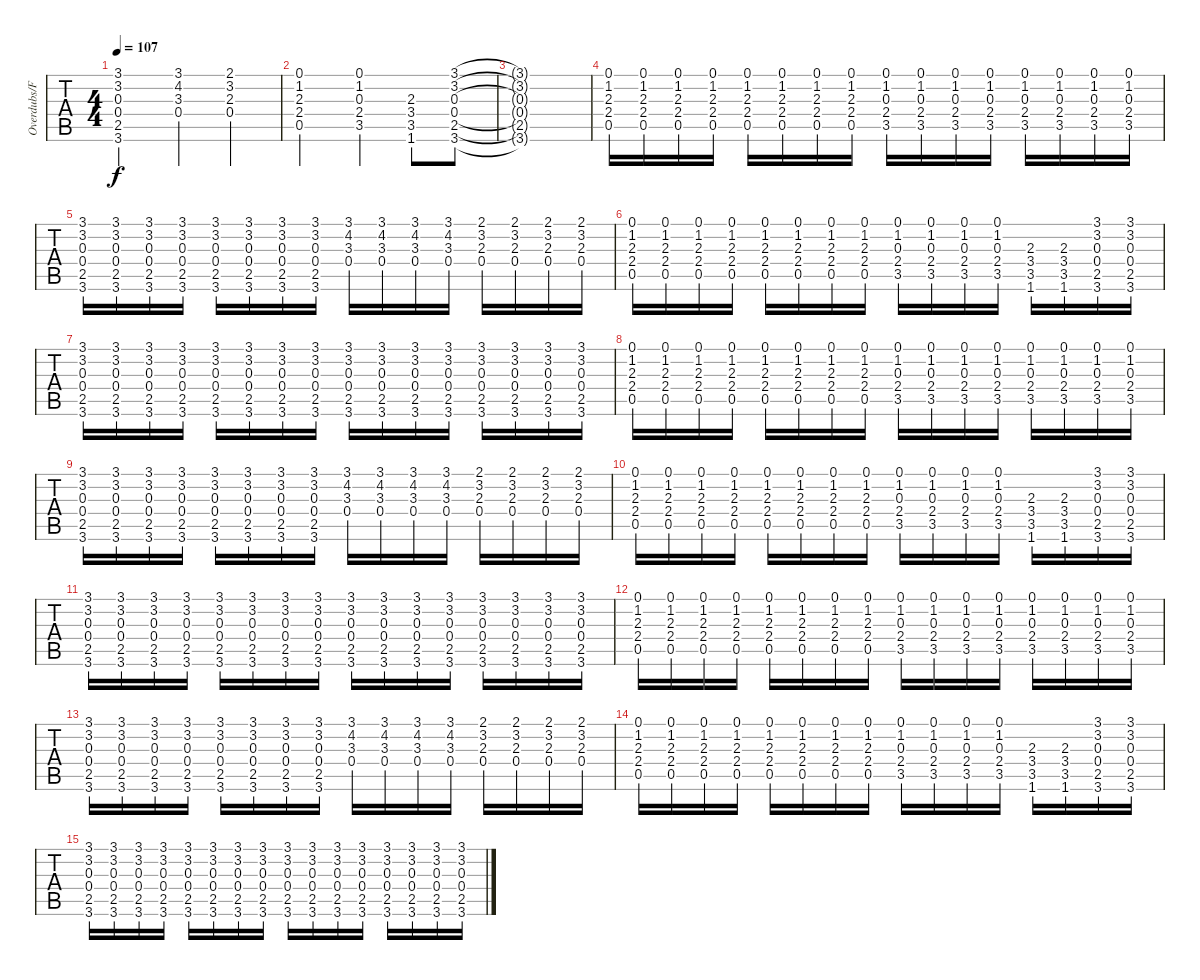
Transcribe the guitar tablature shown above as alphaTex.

\track ("Overdubs/Fills/Acoustic" "Overdubs/F") {instrument acousticguitarsteel}
\staff {tabs}
\tuning (D4 A3 F3 C3 G2 D2) {hide}
\ts (4 4)
\tempo 107
\clef g2
\ks c
(3.1 3.2 0.3 0.4 2.5 3.6).2{dy f} (3.1 4.2 3.3 0.4).4 (2.1 3.2 2.3 0.4).4 |
(0.1 1.2 2.3 2.4 0.5).2 (0.1 1.2 0.3 2.4 3.5).4 (2.3 3.4 3.5 1.6).8 (3.1 3.2 0.3 0.4 2.5 3.6).8 |
(3.1{t} 3.2{t} 0.3{t} 0.4{t} 2.5{t} 3.6{t}).1 |
(0.1 1.2 2.3 2.4 0.5).16{instrument overdrivenguitar} (0.1 1.2 2.3 2.4 0.5).16 (0.1 1.2 2.3 2.4 0.5).16 (0.1 1.2 2.3 2.4 0.5).16 (0.1 1.2 2.3 2.4 0.5).16 (0.1 1.2 2.3 2.4 0.5).16 (0.1 1.2 2.3 2.4 0.5).16 (0.1 1.2 2.3 2.4 0.5).16 (0.1 1.2 0.3 2.4 3.5).16 (0.1 1.2 0.3 2.4 3.5).16 (0.1 1.2 0.3 2.4 3.5).16 (0.1 1.2 0.3 2.4 3.5).16 (0.1 1.2 0.3 2.4 3.5).16 (0.1 1.2 0.3 2.4 3.5).16 (0.1 1.2 0.3 2.4 3.5).16 (0.1 1.2 0.3 2.4 3.5).16 |
(3.1 3.2 0.3 0.4 2.5 3.6).16 (3.1 3.2 0.3 0.4 2.5 3.6).16 (3.1 3.2 0.3 0.4 2.5 3.6).16 (3.1 3.2 0.3 0.4 2.5 3.6).16 (3.1 3.2 0.3 0.4 2.5 3.6).16 (3.1 3.2 0.3 0.4 2.5 3.6).16 (3.1 3.2 0.3 0.4 2.5 3.6).16 (3.1 3.2 0.3 0.4 2.5 3.6).16 (3.1 4.2 3.3 0.4).16 (3.1 4.2 3.3 0.4).16 (3.1 4.2 3.3 0.4).16 (3.1 4.2 3.3 0.4).16 (2.1 3.2 2.3 0.4).16 (2.1 3.2 2.3 0.4).16 (2.1 3.2 2.3 0.4).16 (2.1 3.2 2.3 0.4).16 |
(0.1 1.2 2.3 2.4 0.5).16 (0.1 1.2 2.3 2.4 0.5).16 (0.1 1.2 2.3 2.4 0.5).16 (0.1 1.2 2.3 2.4 0.5).16 (0.1 1.2 2.3 2.4 0.5).16 (0.1 1.2 2.3 2.4 0.5).16 (0.1 1.2 2.3 2.4 0.5).16 (0.1 1.2 2.3 2.4 0.5).16 (0.1 1.2 0.3 2.4 3.5).16 (0.1 1.2 0.3 2.4 3.5).16 (0.1 1.2 0.3 2.4 3.5).16 (0.1 1.2 0.3 2.4 3.5).16 (2.3 3.4 3.5 1.6).16 (2.3 3.4 3.5 1.6).16 (3.1 3.2 0.3 0.4 2.5 3.6).16 (3.1 3.2 0.3 0.4 2.5 3.6).16 |
(3.1 3.2 0.3 0.4 2.5 3.6).16 (3.1 3.2 0.3 0.4 2.5 3.6).16 (3.1 3.2 0.3 0.4 2.5 3.6).16 (3.1 3.2 0.3 0.4 2.5 3.6).16 (3.1 3.2 0.3 0.4 2.5 3.6).16 (3.1 3.2 0.3 0.4 2.5 3.6).16 (3.1 3.2 0.3 0.4 2.5 3.6).16 (3.1 3.2 0.3 0.4 2.5 3.6).16 (3.1 3.2 0.3 0.4 2.5 3.6).16 (3.1 3.2 0.3 0.4 2.5 3.6).16 (3.1 3.2 0.3 0.4 2.5 3.6).16 (3.1 3.2 0.3 0.4 2.5 3.6).16 (3.1 3.2 0.3 0.4 2.5 3.6).16 (3.1 3.2 0.3 0.4 2.5 3.6).16 (3.1 3.2 0.3 0.4 2.5 3.6).16 (3.1 3.2 0.3 0.4 2.5 3.6).16 |
(0.1 1.2 2.3 2.4 0.5).16{instrument overdrivenguitar} (0.1 1.2 2.3 2.4 0.5).16 (0.1 1.2 2.3 2.4 0.5).16 (0.1 1.2 2.3 2.4 0.5).16 (0.1 1.2 2.3 2.4 0.5).16 (0.1 1.2 2.3 2.4 0.5).16 (0.1 1.2 2.3 2.4 0.5).16 (0.1 1.2 2.3 2.4 0.5).16 (0.1 1.2 0.3 2.4 3.5).16 (0.1 1.2 0.3 2.4 3.5).16 (0.1 1.2 0.3 2.4 3.5).16 (0.1 1.2 0.3 2.4 3.5).16 (0.1 1.2 0.3 2.4 3.5).16 (0.1 1.2 0.3 2.4 3.5).16 (0.1 1.2 0.3 2.4 3.5).16 (0.1 1.2 0.3 2.4 3.5).16 |
(3.1 3.2 0.3 0.4 2.5 3.6).16 (3.1 3.2 0.3 0.4 2.5 3.6).16 (3.1 3.2 0.3 0.4 2.5 3.6).16 (3.1 3.2 0.3 0.4 2.5 3.6).16 (3.1 3.2 0.3 0.4 2.5 3.6).16 (3.1 3.2 0.3 0.4 2.5 3.6).16 (3.1 3.2 0.3 0.4 2.5 3.6).16 (3.1 3.2 0.3 0.4 2.5 3.6).16 (3.1 4.2 3.3 0.4).16 (3.1 4.2 3.3 0.4).16 (3.1 4.2 3.3 0.4).16 (3.1 4.2 3.3 0.4).16 (2.1 3.2 2.3 0.4).16 (2.1 3.2 2.3 0.4).16 (2.1 3.2 2.3 0.4).16 (2.1 3.2 2.3 0.4).16 |
(0.1 1.2 2.3 2.4 0.5).16 (0.1 1.2 2.3 2.4 0.5).16 (0.1 1.2 2.3 2.4 0.5).16 (0.1 1.2 2.3 2.4 0.5).16 (0.1 1.2 2.3 2.4 0.5).16 (0.1 1.2 2.3 2.4 0.5).16 (0.1 1.2 2.3 2.4 0.5).16 (0.1 1.2 2.3 2.4 0.5).16 (0.1 1.2 0.3 2.4 3.5).16 (0.1 1.2 0.3 2.4 3.5).16 (0.1 1.2 0.3 2.4 3.5).16 (0.1 1.2 0.3 2.4 3.5).16 (2.3 3.4 3.5 1.6).16 (2.3 3.4 3.5 1.6).16 (3.1 3.2 0.3 0.4 2.5 3.6).16 (3.1 3.2 0.3 0.4 2.5 3.6).16 |
(3.1 3.2 0.3 0.4 2.5 3.6).16 (3.1 3.2 0.3 0.4 2.5 3.6).16 (3.1 3.2 0.3 0.4 2.5 3.6).16 (3.1 3.2 0.3 0.4 2.5 3.6).16 (3.1 3.2 0.3 0.4 2.5 3.6).16 (3.1 3.2 0.3 0.4 2.5 3.6).16 (3.1 3.2 0.3 0.4 2.5 3.6).16 (3.1 3.2 0.3 0.4 2.5 3.6).16 (3.1 3.2 0.3 0.4 2.5 3.6).16 (3.1 3.2 0.3 0.4 2.5 3.6).16 (3.1 3.2 0.3 0.4 2.5 3.6).16 (3.1 3.2 0.3 0.4 2.5 3.6).16 (3.1 3.2 0.3 0.4 2.5 3.6).16 (3.1 3.2 0.3 0.4 2.5 3.6).16 (3.1 3.2 0.3 0.4 2.5 3.6).16 (3.1 3.2 0.3 0.4 2.5 3.6).16 |
(0.1 1.2 2.3 2.4 0.5).16{volume 0 instrument overdrivenguitar} (0.1 1.2 2.3 2.4 0.5).16 (0.1 1.2 2.3 2.4 0.5).16 (0.1 1.2 2.3 2.4 0.5).16 (0.1 1.2 2.3 2.4 0.5).16 (0.1 1.2 2.3 2.4 0.5).16 (0.1 1.2 2.3 2.4 0.5).16 (0.1 1.2 2.3 2.4 0.5).16 (0.1 1.2 0.3 2.4 3.5).16 (0.1 1.2 0.3 2.4 3.5).16 (0.1 1.2 0.3 2.4 3.5).16 (0.1 1.2 0.3 2.4 3.5).16 (0.1 1.2 0.3 2.4 3.5).16 (0.1 1.2 0.3 2.4 3.5).16 (0.1 1.2 0.3 2.4 3.5).16 (0.1 1.2 0.3 2.4 3.5).16 |
(3.1 3.2 0.3 0.4 2.5 3.6).16 (3.1 3.2 0.3 0.4 2.5 3.6).16 (3.1 3.2 0.3 0.4 2.5 3.6).16 (3.1 3.2 0.3 0.4 2.5 3.6).16 (3.1 3.2 0.3 0.4 2.5 3.6).16 (3.1 3.2 0.3 0.4 2.5 3.6).16 (3.1 3.2 0.3 0.4 2.5 3.6).16 (3.1 3.2 0.3 0.4 2.5 3.6).16 (3.1 4.2 3.3 0.4).16 (3.1 4.2 3.3 0.4).16 (3.1 4.2 3.3 0.4).16 (3.1 4.2 3.3 0.4).16 (2.1 3.2 2.3 0.4).16 (2.1 3.2 2.3 0.4).16 (2.1 3.2 2.3 0.4).16 (2.1 3.2 2.3 0.4).16 |
(0.1 1.2 2.3 2.4 0.5).16 (0.1 1.2 2.3 2.4 0.5).16 (0.1 1.2 2.3 2.4 0.5).16 (0.1 1.2 2.3 2.4 0.5).16 (0.1 1.2 2.3 2.4 0.5).16 (0.1 1.2 2.3 2.4 0.5).16 (0.1 1.2 2.3 2.4 0.5).16 (0.1 1.2 2.3 2.4 0.5).16 (0.1 1.2 0.3 2.4 3.5).16 (0.1 1.2 0.3 2.4 3.5).16 (0.1 1.2 0.3 2.4 3.5).16 (0.1 1.2 0.3 2.4 3.5).16 (2.3 3.4 3.5 1.6).16 (2.3 3.4 3.5 1.6).16 (3.1 3.2 0.3 0.4 2.5 3.6).16 (3.1 3.2 0.3 0.4 2.5 3.6).16 |
(3.1 3.2 0.3 0.4 2.5 3.6).16 (3.1 3.2 0.3 0.4 2.5 3.6).16 (3.1 3.2 0.3 0.4 2.5 3.6).16 (3.1 3.2 0.3 0.4 2.5 3.6).16 (3.1 3.2 0.3 0.4 2.5 3.6).16 (3.1 3.2 0.3 0.4 2.5 3.6).16 (3.1 3.2 0.3 0.4 2.5 3.6).16 (3.1 3.2 0.3 0.4 2.5 3.6).16 (3.1 3.2 0.3 0.4 2.5 3.6).16 (3.1 3.2 0.3 0.4 2.5 3.6).16 (3.1 3.2 0.3 0.4 2.5 3.6).16 (3.1 3.2 0.3 0.4 2.5 3.6).16 (3.1 3.2 0.3 0.4 2.5 3.6).16 (3.1 3.2 0.3 0.4 2.5 3.6).16 (3.1 3.2 0.3 0.4 2.5 3.6).16 (3.1 3.2 0.3 0.4 2.5 3.6).16
